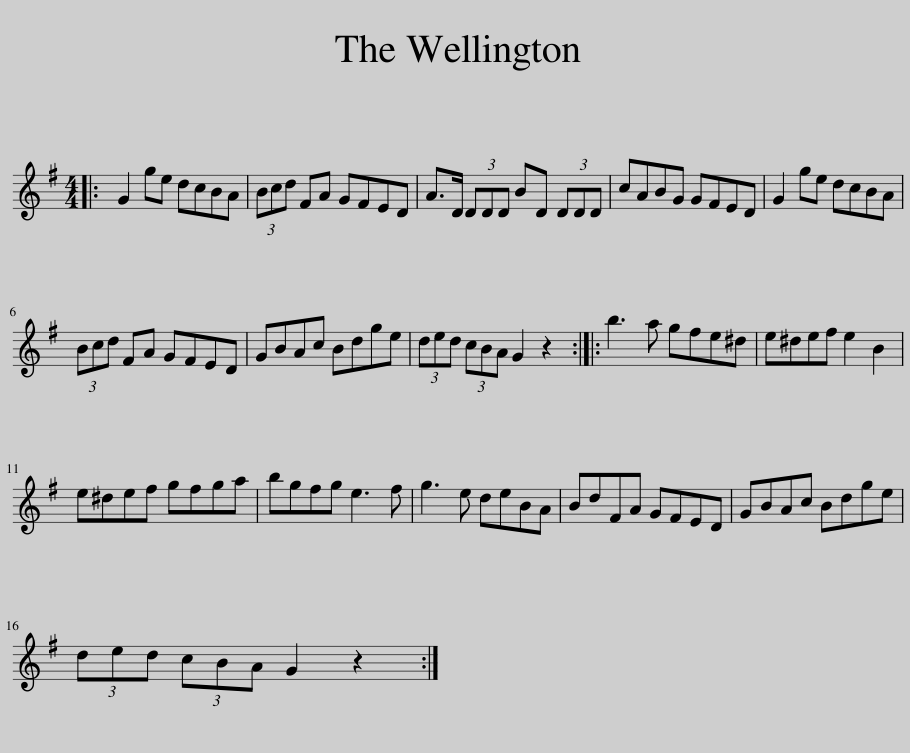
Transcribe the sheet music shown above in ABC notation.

X:1
L:1/8
M:4/4
I:linebreak $
K:G
V:1 treble
V:1
|: G2 ge dcBA | (3Bcd FA GFED | A>D (3DDD BD (3DDD | cABG GFED | G2 ge dcBA |$ %5
 (3Bcd FA GFED | GBAc Bdge | (3ded (3cBA G2 z2 :: b3 a gfe^d | e^def e2 B2 |$ %10
 e^def gfga | bgfg e3 f | g3 e deBA | BdFA GFED | GBAc Bdge |$ %15
 (3ded (3cBA G2 z2 :| %16
